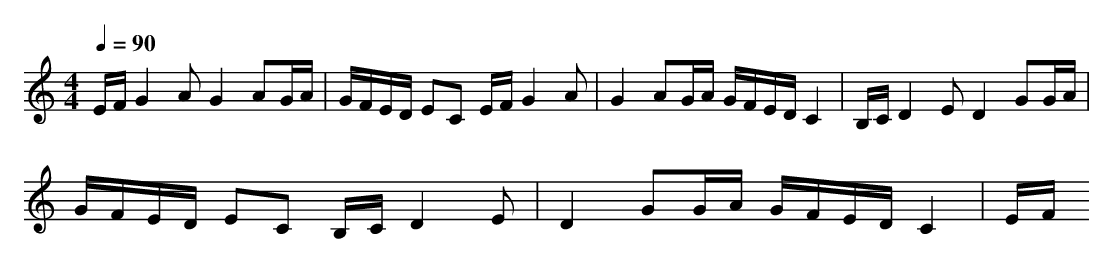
X:1
T:
M: 4/4
L: 1/8
Q:1/4=90
K:C % 0 sharps
E/2F/2G2A G2 AG/2A/2|G/2F/2E/2D/2 EC E/2F/2G2A|G2 AG/2A/2 G/2F/2E/2D/2 C2|B,/2C/2D2E D2 GG/2A/2|
G/2F/2E/2D/2 EC B,/2C/2D2E|D2 GG/2A/2 G/2F/2E/2D/2 C2|E/2F/2
